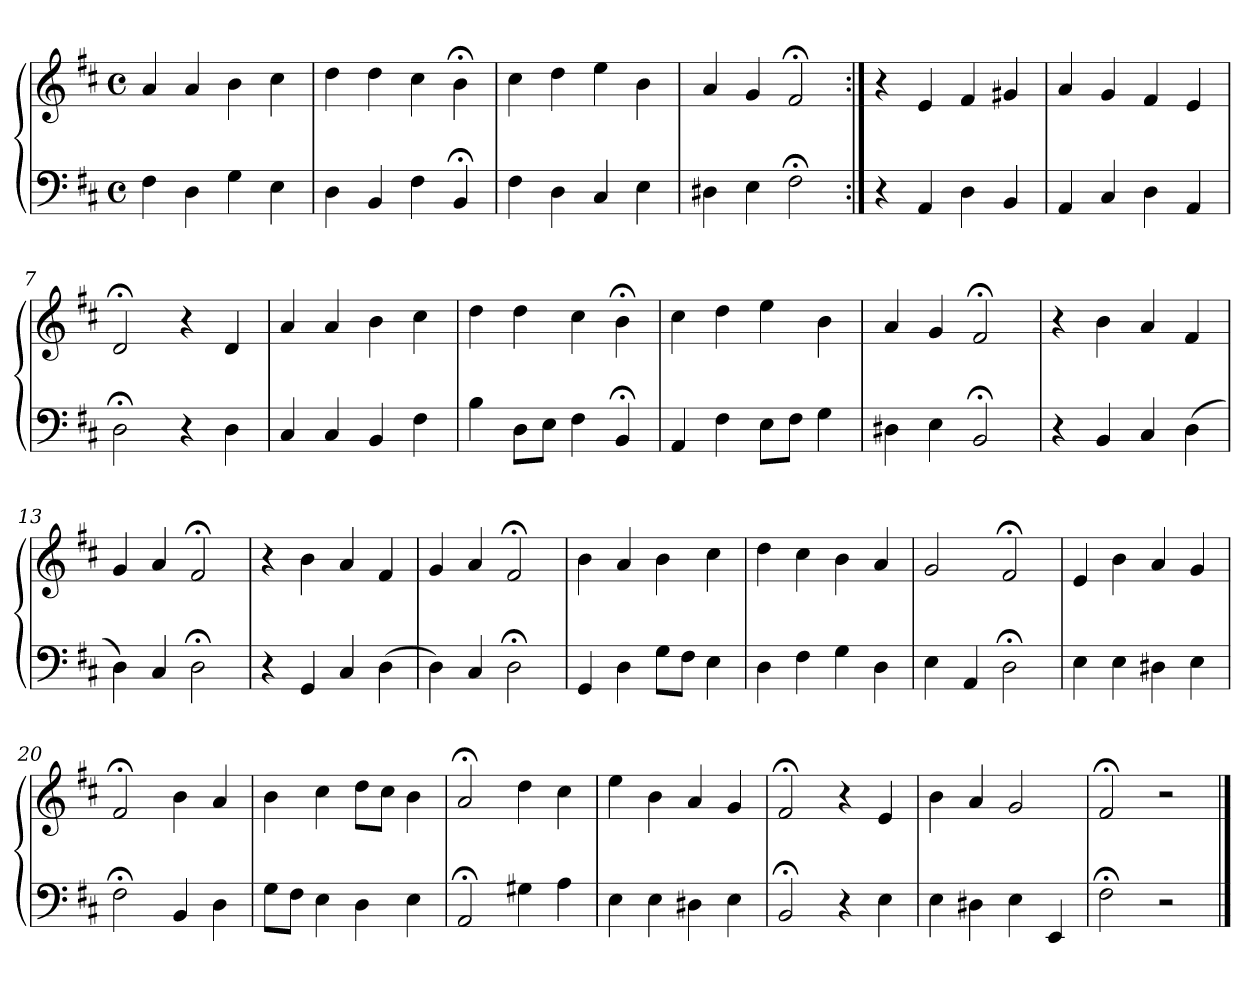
**kern	**kern
*part1	*part1
*staff2	*staff1
*clefF4	*clefG2
*k[f#c#]	*k[f#c#]
*M4/4	*M4/4
*met(c)	*met(c)
=1	=1
4F#	4a
4D	4a
4G	4b
4E	4cc#
=2	=2
4D	4dd
4BB	4dd
4F#	4cc#
4BB;<	4b;<
=3	=3
4F#	4cc#
4D	4dd
4C#	4ee
4E	4b
=4	=4
4D#X	4a
4E	4g
2F#;<	2f#;<
=5:|!	=5:|!
4r	4r
4AA	4e
4D	4f#
4BB	4g#X
=6	=6
4AA	4a
4C#	4g
4D	4f#
4AA	4e
=7	=7
2D;<	2d;<
4r	4r
4D	4d
!!LO:LB:g=z
=8	=8
4C#	4a
4C#	4a
4BB	4b
4F#	4cc#
=9	=9
4B	4dd
8DL	4dd
8EJ	.
4F#	4cc#
4BB;<	4b;<
=10	=10
4AA	4cc#
4F#	4dd
8EL	4ee
8F#J	.
4G	4b
=11	=11
4D#X	4a
4E	4g
2BB;<	2f#;<
=12	=12
4r	4r
4BB	4b
4C#	4a
(4D	4f#
=13	=13
4D)	4g
4C#	4a
2D;<	2f#;<
=14	=14
4r	4r
4GG	4b
4C#	4a
(4D	4f#
=15	=15
4D)	4g
4C#	4a
2D;<	2f#;<
!!LO:LB:g=z
=16	=16
4GG	4b
4D	4a
8GL	4b
8F#J	.
4E	4cc#
=17	=17
4D	4dd
4F#	4cc#
4G	4b
4D	4a
=18	=18
4E	2g
4AA	.
2D;<	2f#;<
=19	=19
4E	4e
4E	4b
4D#X	4a
4E	4g
=20	=20
2F#;<	2f#;<
4BB	4b
4D	4a
=21	=21
8GL	4b
8F#J	.
4E	4cc#
4D	8ddL
.	8cc#J
4E	4b
=22	=22
2AA;<	2a;<
4G#X	4dd
4A	4cc#
=23	=23
4E	4ee
4E	4b
4D#X	4a
4E	4g
!!LO:LB:g=z
=24	=24
2BB;<	2f#;<
4r	4r
4E	4e
=25	=25
4E	4b
4D#X	4a
4E	2g
4EE	.
=26	=26
2F#;<	2f#;<
2r	2r
==	==
*-	*-
